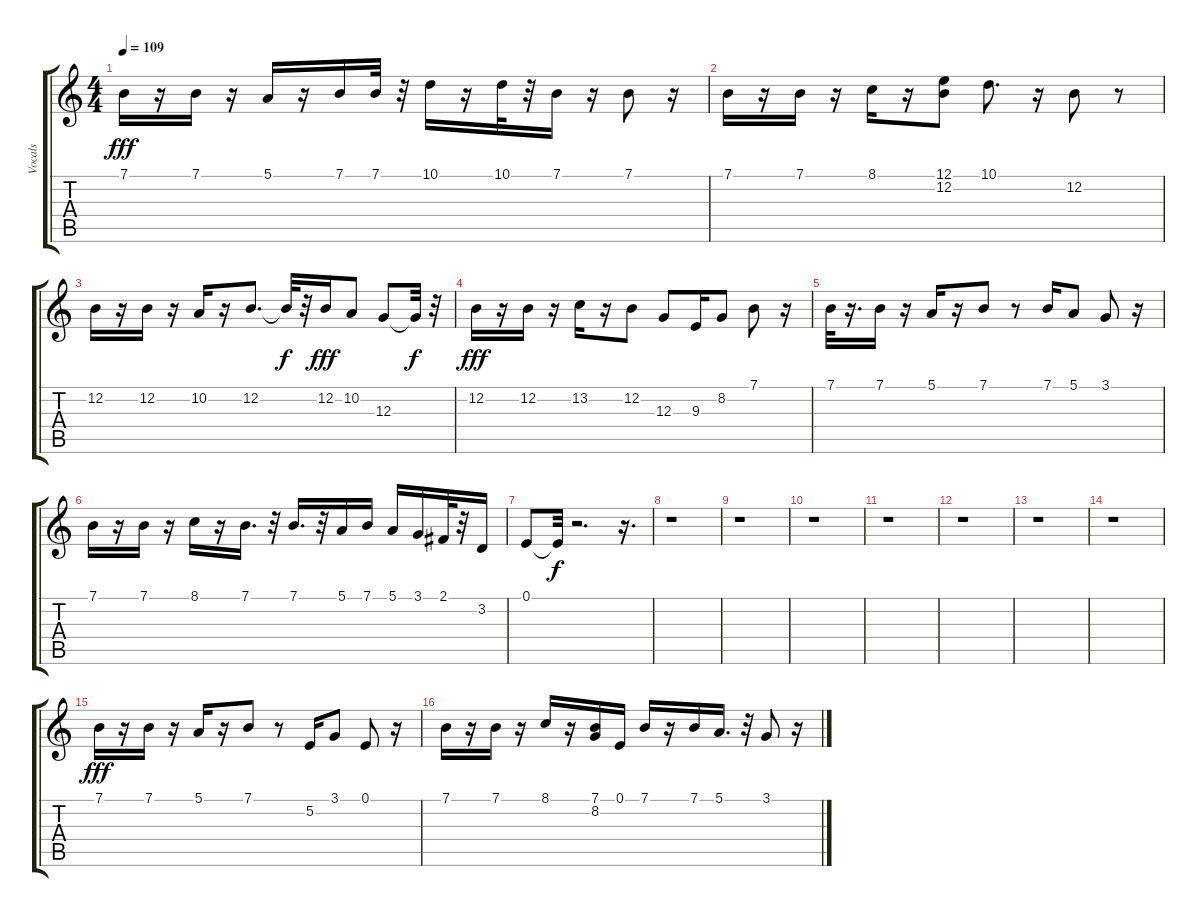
\track ("Vocals" "Vocals") {instrument voiceoohs}
\staff {score tabs}
\tuning (E4 B3 G3 D3 A2 E2) {hide}
\ts (4 4)
\tempo 109
\clef g2
\ks c
7.1.16{dy fff} r.16 7.1.16 r.16 5.1.16 r.16 7.1.16 7.1.32 r.32 10.1.16 r.16 10.1.32 r.32 7.1.16 r.16 7.1.8 r.16 |
7.1.16 r.16 7.1.16 r.16 8.1.16 r.16 (12.1 12.2).8 10.1.8{d} r.16 12.2.8 r.8 |
12.2.16 r.16 12.2.16 r.16 10.2.16 r.16 12.2.8{d} 12.2{t}.32{dy f} r.32 12.2.16{dy fff} 10.2.8 12.3.8 12.3{t}.32{dy f} r.32 |
12.2.16{dy fff} r.16 12.2.16 r.16 13.2.16 r.16 12.2.8 12.3.8 9.3.16 8.2.8 7.1.8 r.16 |
7.1.32 r.16{d} 7.1.16 r.16 5.1.16 r.16 7.1.8 r.8 7.1.16 5.1.8 3.1.8 r.16 |
7.1.16 r.16 7.1.16 r.16 8.1.16 r.16 7.1.16{d} r.32 7.1.16{d} r.32 5.1.16 7.1.16 5.1.16 3.1.16 2.1.32 r.32 3.2.16 |
0.1.8 0.1{t}.32{dy f} r.2{d} r.16{d} |
r.1 |
r.1 |
r.1 |
r.1 |
r.1 |
r.1 |
r.1 |
7.1.16{dy fff} r.16 7.1.16 r.16 5.1.16 r.16 7.1.8 r.8 5.2.16 3.1.8 0.1.8 r.16 |
7.1.16 r.16 7.1.16 r.16 8.1.16 r.16 (7.1 8.2).16 0.1.16 7.1.16 r.16 7.1.16 5.1.16{d} r.32 3.1.8 r.16
